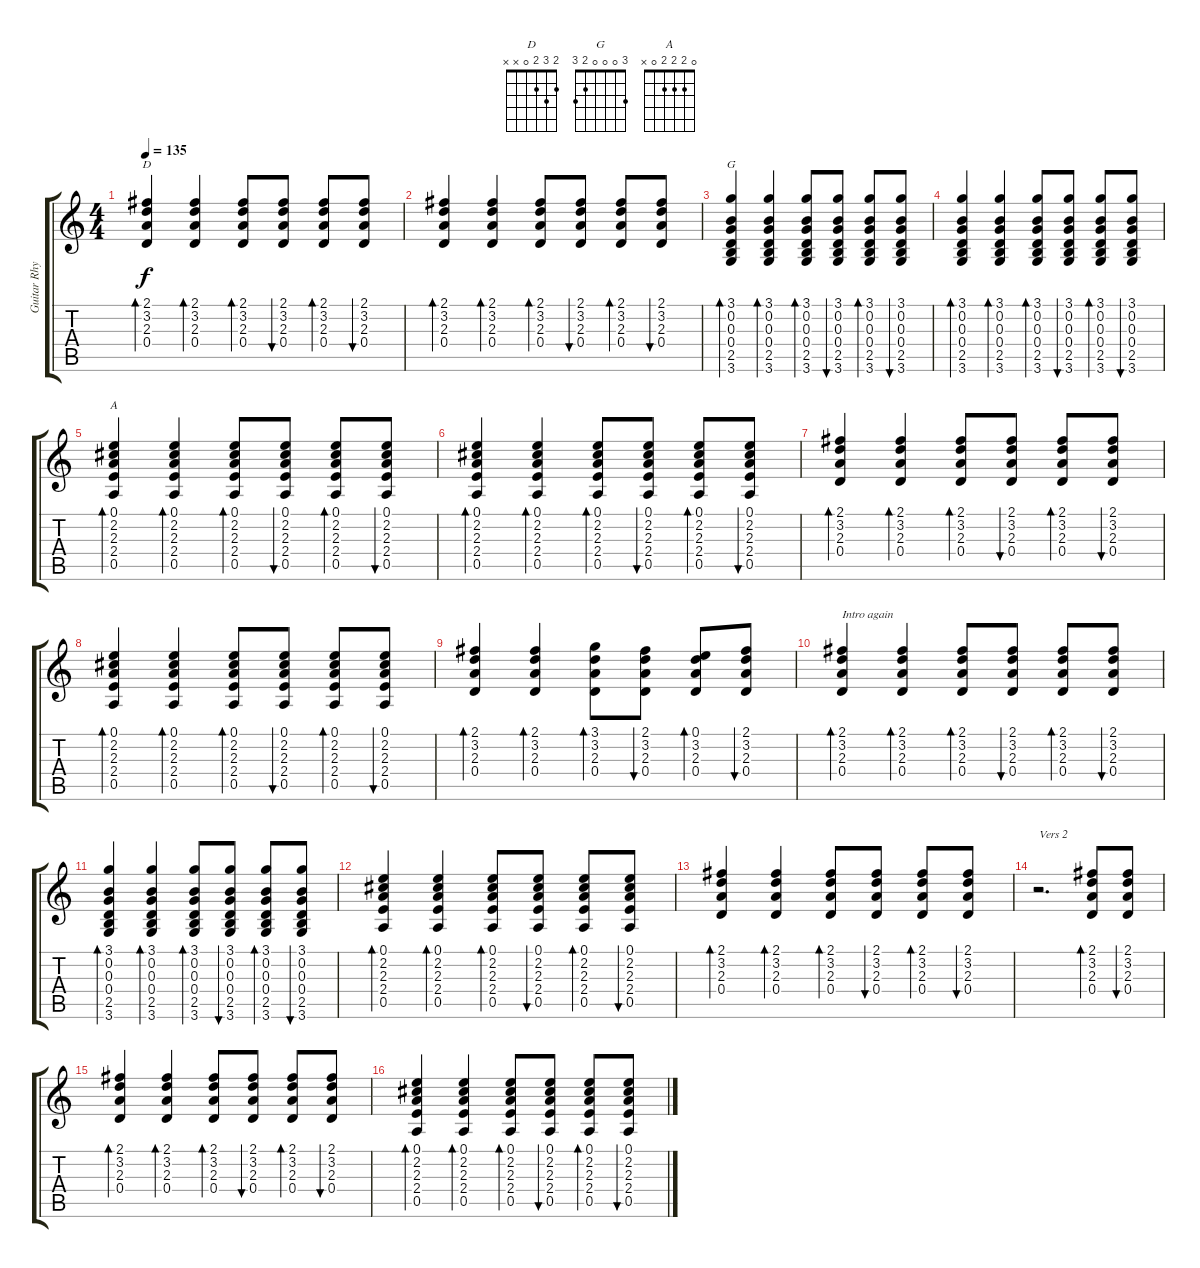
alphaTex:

\track ("Guitar Rhythm" "Guitar Rhy") {instrument electricguitarclean}
\staff {score tabs}
\tuning (E4 B3 G3 D3 A2 E2) {hide}
\chord ("D" 2 3 2 0 x x)
\chord ("G" 3 0 0 0 2 3)
\chord ("A" 0 2 2 2 0 x)
\ts (4 4)
\tempo 135
\clef g2
\ks c
(2.1 3.2 2.3 0.4).4{bd 60 ch "D" dy f} (2.1 3.2 2.3 0.4).4{bd 60} (2.1 3.2 2.3 0.4).8{bd 60} (2.1 3.2 2.3 0.4).8{bu 60} (2.1 3.2 2.3 0.4).8{bd 60} (2.1 3.2 2.3 0.4).8{bu 60} |
(2.1 3.2 2.3 0.4).4{bd 60} (2.1 3.2 2.3 0.4).4{bd 60} (2.1 3.2 2.3 0.4).8{bd 60} (2.1 3.2 2.3 0.4).8{bu 60} (2.1 3.2 2.3 0.4).8{bd 60} (2.1 3.2 2.3 0.4).8{bu 60} |
(3.1 0.2 0.3 0.4 2.5 3.6).4{bd 60 ch "G"} (3.1 0.2 0.3 0.4 2.5 3.6).4{bd 60} (3.1 0.2 0.3 0.4 2.5 3.6).8{bd 60} (3.1 0.2 0.3 0.4 2.5 3.6).8{bu 60} (3.1 0.2 0.3 0.4 2.5 3.6).8{bd 60} (3.1 0.2 0.3 0.4 2.5 3.6).8{bu 60} |
(3.1 0.2 0.3 0.4 2.5 3.6).4{bd 60} (3.1 0.2 0.3 0.4 2.5 3.6).4{bd 60} (3.1 0.2 0.3 0.4 2.5 3.6).8{bd 60} (3.1 0.2 0.3 0.4 2.5 3.6).8{bu 60} (3.1 0.2 0.3 0.4 2.5 3.6).8{bd 60} (3.1 0.2 0.3 0.4 2.5 3.6).8{bu 60} |
(0.1 2.2 2.3 2.4 0.5).4{bd 60 ch "A"} (0.1 2.2 2.3 2.4 0.5).4{bd 60} (0.1 2.2 2.3 2.4 0.5).8{bd 60} (0.1 2.2 2.3 2.4 0.5).8{bu 60} (0.1 2.2 2.3 2.4 0.5).8{bd 60} (0.1 2.2 2.3 2.4 0.5).8{bu 60} |
(0.1 2.2 2.3 2.4 0.5).4{bd 60} (0.1 2.2 2.3 2.4 0.5).4{bd 60} (0.1 2.2 2.3 2.4 0.5).8{bd 60} (0.1 2.2 2.3 2.4 0.5).8{bu 60} (0.1 2.2 2.3 2.4 0.5).8{bd 60} (0.1 2.2 2.3 2.4 0.5).8{bu 60} |
(2.1 3.2 2.3 0.4).4{bd 60} (2.1 3.2 2.3 0.4).4{bd 60} (2.1 3.2 2.3 0.4).8{bd 60} (2.1 3.2 2.3 0.4).8{bu 60} (2.1 3.2 2.3 0.4).8{bd 60} (2.1 3.2 2.3 0.4).8{bu 60} |
(0.1 2.2 2.3 2.4 0.5).4{bd 60} (0.1 2.2 2.3 2.4 0.5).4{bd 60} (0.1 2.2 2.3 2.4 0.5).8{bd 60} (0.1 2.2 2.3 2.4 0.5).8{bu 60} (0.1 2.2 2.3 2.4 0.5).8{bd 60} (0.1 2.2 2.3 2.4 0.5).8{bu 60} |
(2.1 3.2 2.3 0.4).4{bd 60} (2.1 3.2 2.3 0.4).4{bd 60} (3.1 3.2 2.3 0.4).8{bd 60} (2.1 3.2 2.3 0.4).8{bu 60} (0.1 3.2 2.3 0.4).8{bd 60} (2.1 3.2 2.3 0.4).8{bu 60} |
(2.1 3.2 2.3 0.4).4{bd 60 txt "Intro again"} (2.1 3.2 2.3 0.4).4{bd 60} (2.1 3.2 2.3 0.4).8{bd 60} (2.1 3.2 2.3 0.4).8{bu 60} (2.1 3.2 2.3 0.4).8{bd 60} (2.1 3.2 2.3 0.4).8{bu 60} |
(3.1 0.2 0.3 0.4 2.5 3.6).4{bd 60} (3.1 0.2 0.3 0.4 2.5 3.6).4{bd 60} (3.1 0.2 0.3 0.4 2.5 3.6).8{bd 60} (3.1 0.2 0.3 0.4 2.5 3.6).8{bu 60} (3.1 0.2 0.3 0.4 2.5 3.6).8{bd 60} (3.1 0.2 0.3 0.4 2.5 3.6).8{bu 60} |
(0.1 2.2 2.3 2.4 0.5).4{bd 60} (0.1 2.2 2.3 2.4 0.5).4{bd 60} (0.1 2.2 2.3 2.4 0.5).8{bd 60} (0.1 2.2 2.3 2.4 0.5).8{bu 60} (0.1 2.2 2.3 2.4 0.5).8{bd 60} (0.1 2.2 2.3 2.4 0.5).8{bu 60} |
(2.1 3.2 2.3 0.4).4{bd 60} (2.1 3.2 2.3 0.4).4{bd 60} (2.1 3.2 2.3 0.4).8{bd 60} (2.1 3.2 2.3 0.4).8{bu 60} (2.1 3.2 2.3 0.4).8{bd 60} (2.1 3.2 2.3 0.4).8{bu 60} |
r.2{d txt "Vers 2"} (2.1 3.2 2.3 0.4).8{bd 60} (2.1 3.2 2.3 0.4).8{bu 60} |
(2.1 3.2 2.3 0.4).4{bd 60} (2.1 3.2 2.3 0.4).4{bd 60} (2.1 3.2 2.3 0.4).8{bd 60} (2.1 3.2 2.3 0.4).8{bu 60} (2.1 3.2 2.3 0.4).8{bd 60} (2.1 3.2 2.3 0.4).8{bu 60} |
(0.1 2.2 2.3 2.4 0.5).4{bd 60} (0.1 2.2 2.3 2.4 0.5).4{bd 60} (0.1 2.2 2.3 2.4 0.5).8{bd 60} (0.1 2.2 2.3 2.4 0.5).8{bu 60} (0.1 2.2 2.3 2.4 0.5).8{bd 60} (0.1 2.2 2.3 2.4 0.5).8{bu 60}
